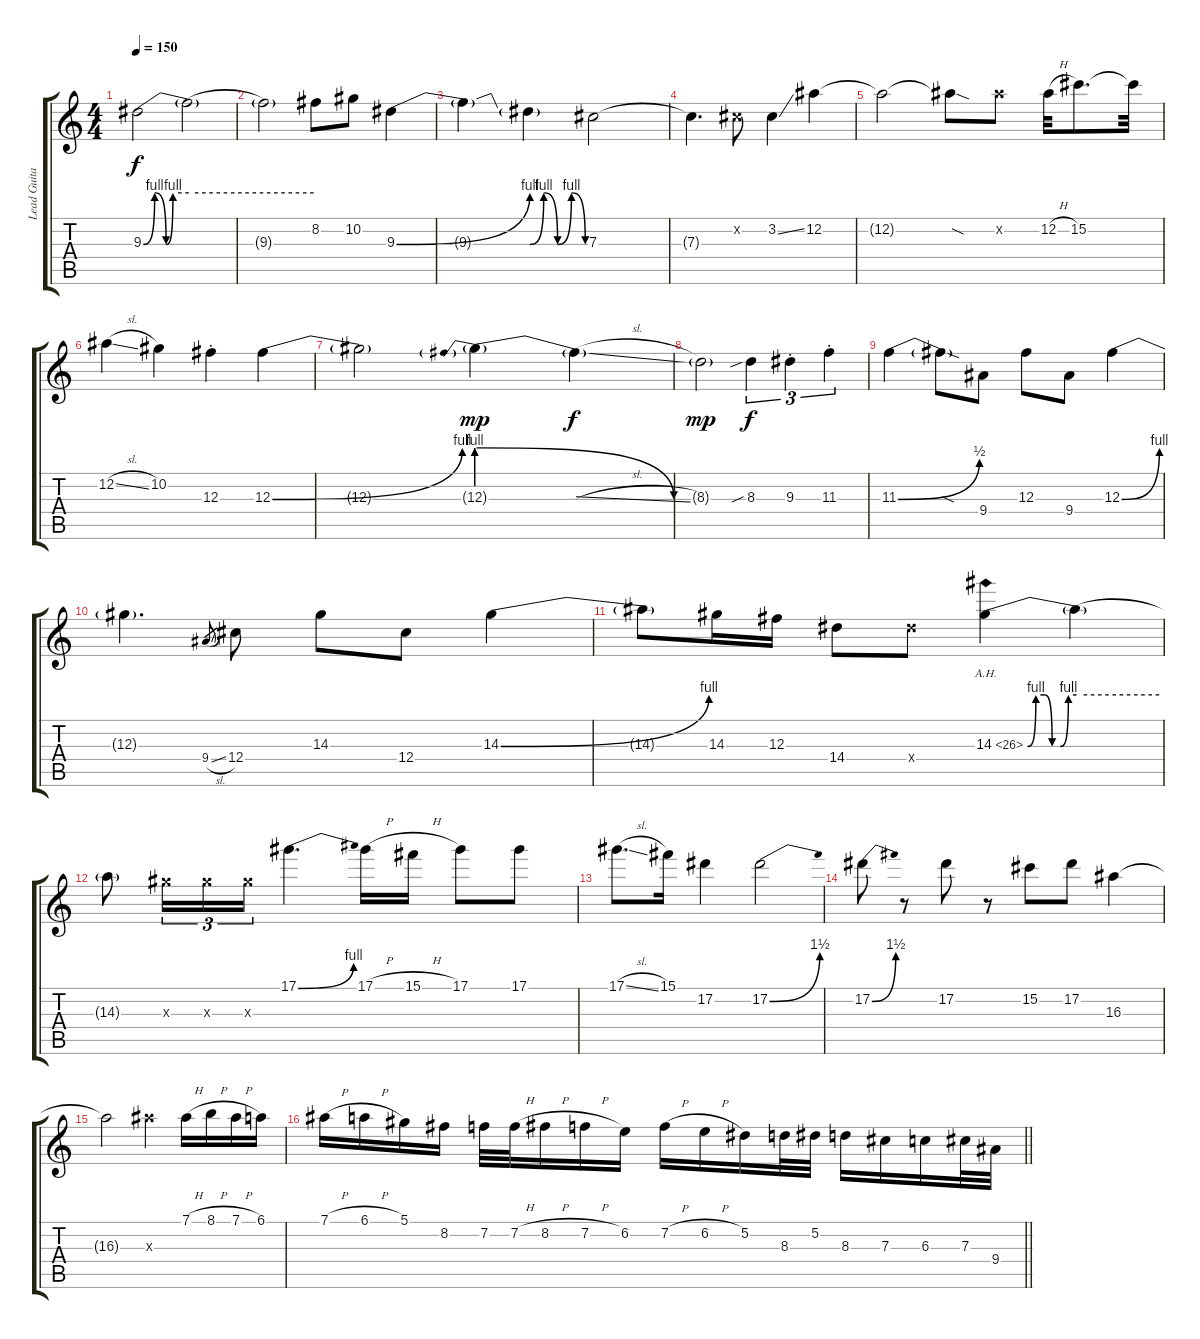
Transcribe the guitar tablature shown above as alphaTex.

\track ("Lead Guitar #3" "Lead Guita") {instrument distortionguitar}
\staff {score tabs}
\tuning (Eb4 Bb3 Gb3 Db3 Ab2 Eb2) {hide}
\ts (4 4)
\section ("" "")
\tempo 150
\clef g2
\ks c
9.3{be (custom 0 0 15 4 30 0 39 4 60 4)}.2{dy f} 9.3{be (hold 0 4 60 4) t}.2 |
9.3{t}.2 8.2.8 10.2.8 9.3{be (bend 0 0 60 4)}.4 |
9.3{t}.4 9.3{be (custom 0 0 15 4 30 0 45 4 60 0) t}.4 7.3.2 |
7.3{t}.4{d} 3.2{x}.8 3.2{ss}.4 12.2.4 |
12.2{t}.2 12.2{sod t}.8 12.2{x}.8 12.2{h}.32 15.2.8{d} 15.2{t}.32 |
12.2{sl}.4 10.2.4 12.3{st}.4 12.3{be (bend 0 0 60 4)}.4 |
12.3{t}.2 12.3{be (prebendrelease 0 4 60 0) g}.4{dy mp} 12.3{sl t}.4{dy f} |
8.3{g}.2{dy mp} 8.3{sib}.4{tu (3 2) dy f} 9.3{st}.4{tu (3 2)} 11.3{st}.4{tu (3 2)} |
11.3{be (bend 0 0 60 2)}.4 11.3{sod t}.8 9.4.8 12.3.8 9.4.8 12.3{be (bend 0 0 60 4)}.4 |
12.3{t}.4{d} 9.4{sl}.8{gr} 12.4.8 14.3.8 12.4.8 14.3{be (bend 0 0 60 4)}.4 |
14.3{t}.8 14.3.16 12.3.16 14.4.8 14.4{x}.8 14.3{be (custom 0 0 10 4 20 4 30 0 40 0 50 4 60 4) ah 12}.4 14.3{be (hold 0 4 60 4) t}.4 |
14.3{t}.8 14.3{x}.16{tu (3 2)} 14.3{x}.16{tu (3 2)} 14.3{x}.16{tu (3 2)} 17.1{be (bend 0 0 60 4)}.4{d} 17.1{h}.16 15.1{h}.16 17.1.8 17.1.8 |
17.1{sl}.8{d} 15.1.16 17.2.4 17.2{be (bend 0 0 60 6)}.2 |
17.2{be (bend 0 0 60 6)}.8 r.8 17.2.8 r.8 15.2.8 17.2.8 16.3.4 |
16.3{t}.2 16.3{x}.4 7.1{h}.16 8.1{h}.16 7.1{h}.16 6.1.16 |
\barLineRight lightlight
7.1{h}.16 6.1{h}.16 5.1.16 8.2.16 7.2.32 7.2{h}.32 8.2{h}.16 7.2{h}.16 6.2.16 7.2{h}.16 6.2{h}.16 5.2.16 8.3.32 5.2.32 8.3.16 7.3.16 6.3.16 7.3.32 9.4.32
